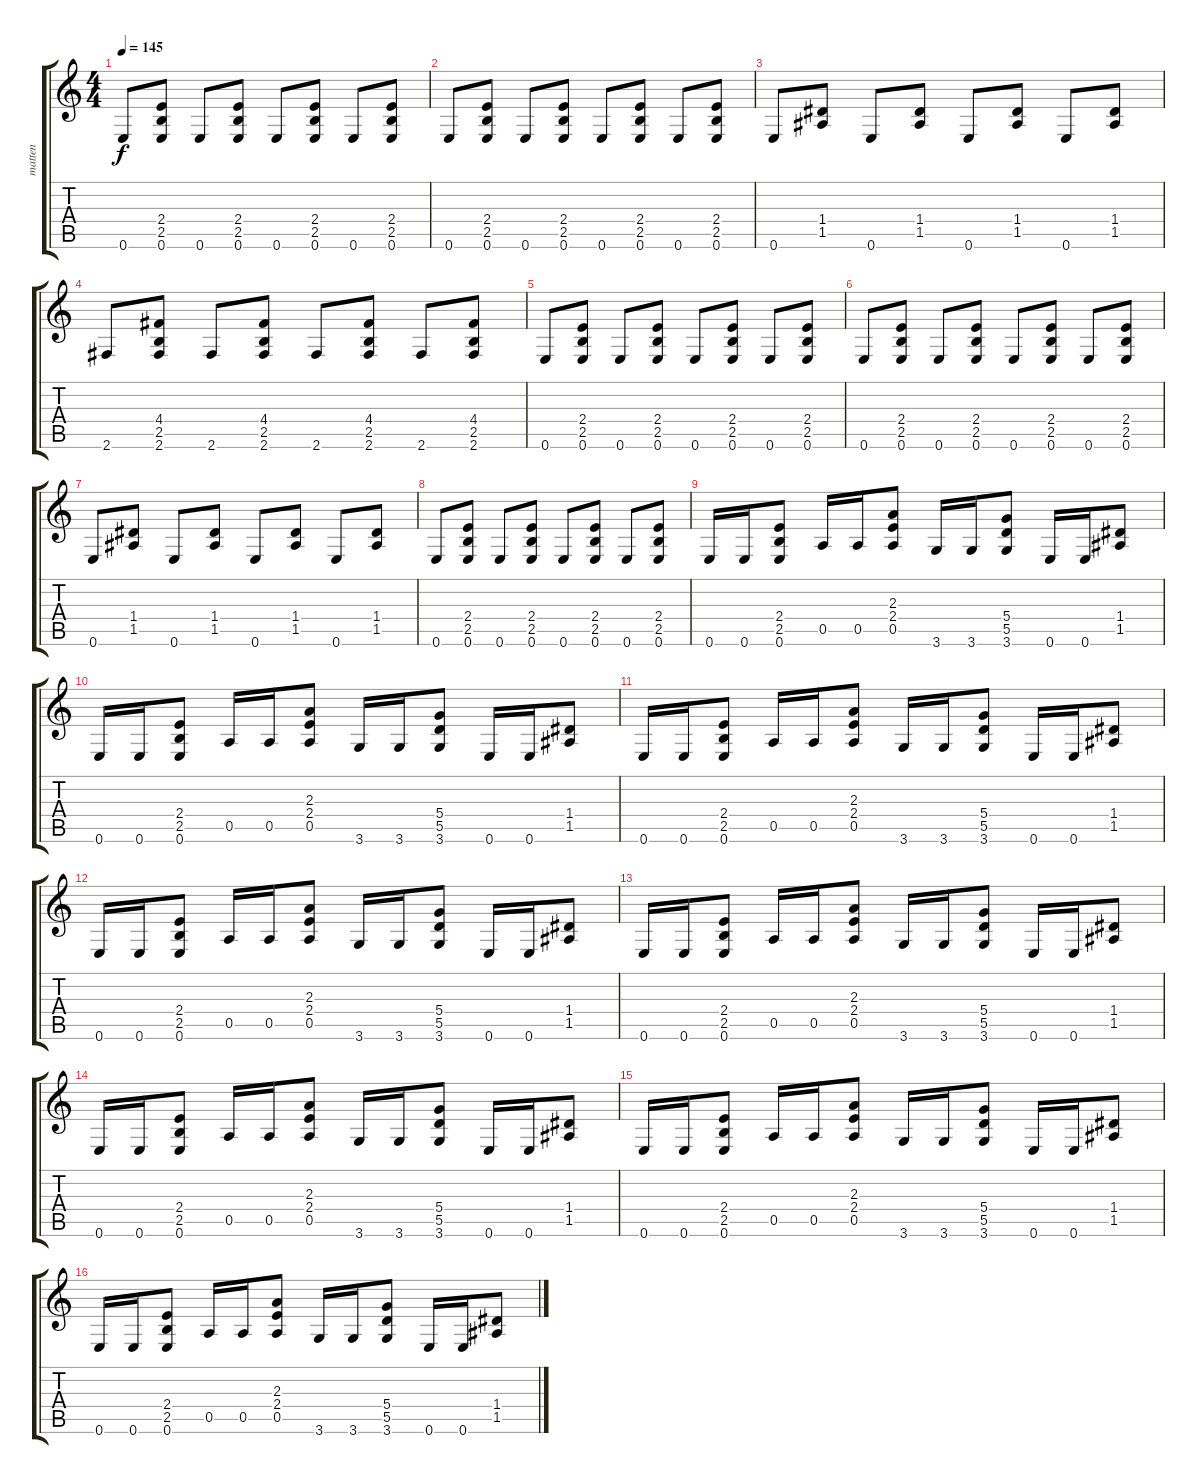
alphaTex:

\track ("matten" "matten") {instrument distortionguitar}
\staff {score tabs}
\tuning (E4 B3 G3 D3 A2 E2) {hide}
\ts (4 4)
\tempo 145
\clef g2
\ks c
0.6.8{dy f} (2.4 2.5 0.6).8 0.6.8 (2.4 2.5 0.6).8 0.6.8 (2.4 2.5 0.6).8 0.6.8 (2.4 2.5 0.6).8 |
0.6.8 (2.4 2.5 0.6).8 0.6.8 (2.4 2.5 0.6).8 0.6.8 (2.4 2.5 0.6).8 0.6.8 (2.4 2.5 0.6).8 |
0.6.8 (1.4 1.5).8 0.6.8 (1.4 1.5).8 0.6.8 (1.4 1.5).8 0.6.8 (1.4 1.5).8 |
2.6.8 (4.4 2.5 2.6).8 2.6.8 (4.4 2.5 2.6).8 2.6.8 (4.4 2.5 2.6).8 2.6.8 (4.4 2.5 2.6).8 |
0.6.8 (2.4 2.5 0.6).8 0.6.8 (2.4 2.5 0.6).8 0.6.8 (2.4 2.5 0.6).8 0.6.8 (2.4 2.5 0.6).8 |
0.6.8 (2.4 2.5 0.6).8 0.6.8 (2.4 2.5 0.6).8 0.6.8 (2.4 2.5 0.6).8 0.6.8 (2.4 2.5 0.6).8 |
0.6.8 (1.4 1.5).8 0.6.8 (1.4 1.5).8 0.6.8 (1.4 1.5).8 0.6.8 (1.4 1.5).8 |
0.6.8 (2.4 2.5 0.6).8 0.6.8 (2.4 2.5 0.6).8 0.6.8 (2.4 2.5 0.6).8 0.6.8 (2.4 2.5 0.6).8 |
0.6.16 0.6.16 (2.4 2.5 0.6).8 0.5.16 0.5.16 (2.3 2.4 0.5).8 3.6.16 3.6.16 (5.4 5.5 3.6).8 0.6.16 0.6.16 (1.4 1.5).8 |
0.6.16 0.6.16 (2.4 2.5 0.6).8 0.5.16 0.5.16 (2.3 2.4 0.5).8 3.6.16 3.6.16 (5.4 5.5 3.6).8 0.6.16 0.6.16 (1.4 1.5).8 |
0.6.16 0.6.16 (2.4 2.5 0.6).8 0.5.16 0.5.16 (2.3 2.4 0.5).8 3.6.16 3.6.16 (5.4 5.5 3.6).8 0.6.16 0.6.16 (1.4 1.5).8 |
0.6.16 0.6.16 (2.4 2.5 0.6).8 0.5.16 0.5.16 (2.3 2.4 0.5).8 3.6.16 3.6.16 (5.4 5.5 3.6).8 0.6.16 0.6.16 (1.4 1.5).8 |
0.6.16 0.6.16 (2.4 2.5 0.6).8 0.5.16 0.5.16 (2.3 2.4 0.5).8 3.6.16 3.6.16 (5.4 5.5 3.6).8 0.6.16 0.6.16 (1.4 1.5).8 |
0.6.16 0.6.16 (2.4 2.5 0.6).8 0.5.16 0.5.16 (2.3 2.4 0.5).8 3.6.16 3.6.16 (5.4 5.5 3.6).8 0.6.16 0.6.16 (1.4 1.5).8 |
0.6.16 0.6.16 (2.4 2.5 0.6).8 0.5.16 0.5.16 (2.3 2.4 0.5).8 3.6.16 3.6.16 (5.4 5.5 3.6).8 0.6.16 0.6.16 (1.4 1.5).8 |
0.6.16 0.6.16 (2.4 2.5 0.6).8 0.5.16 0.5.16 (2.3 2.4 0.5).8 3.6.16 3.6.16 (5.4 5.5 3.6).8 0.6.16 0.6.16 (1.4 1.5).8
